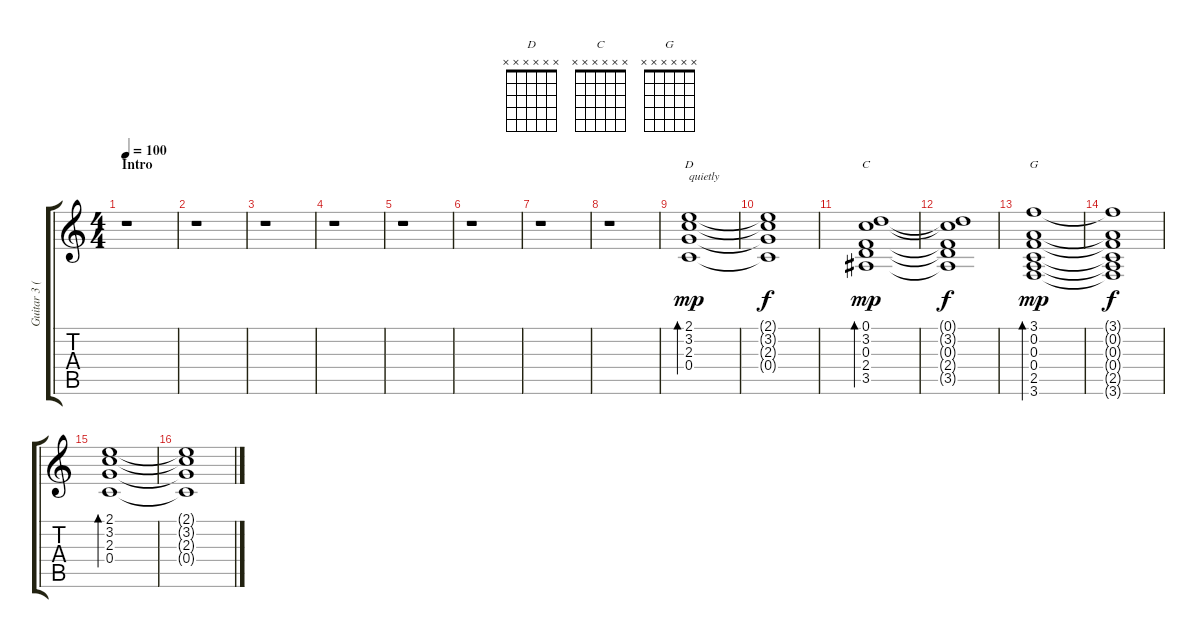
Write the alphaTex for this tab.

\track ("Guitar 3 (Slash)" "Guitar 3 (") {instrument electricguitarjazz}
\staff {score tabs}
\tuning (D4 A3 F3 C3 G2 D2) {hide}
\chord ("D" x x x x x x)
\chord ("C" x x x x x x)
\chord ("G" x x x x x x)
\ts (4 4)
\section ("" "Intro")
\tempo 100
\clef g2
\ks c
r.1{dy mp instrument electricguitarjazz} |
r.1 |
r.1 |
r.1 |
r.1 |
r.1 |
r.1 |
r.1 |
(2.1 3.2 2.3 0.4).1{bd 120 ch "D" txt "quietly"} |
(2.1{t} 3.2{t} 2.3{t} 0.4{t}).1{dy f} |
(0.1 3.2 0.3 2.4 3.5).1{bd 120 ch "C" dy mp} |
(0.1{t} 3.2{t} 0.3{t} 2.4{t} 3.5{t}).1{dy f} |
(3.1 0.2 0.3 0.4 2.5 3.6).1{bd 120 ch "G" dy mp} |
(3.1{t} 0.2{t} 0.3{t} 0.4{t} 2.5{t} 3.6{t}).1{dy f} |
(2.1 3.2 2.3 0.4).1{bd 120} |
(2.1{t} 3.2{t} 2.3{t} 0.4{t}).1
